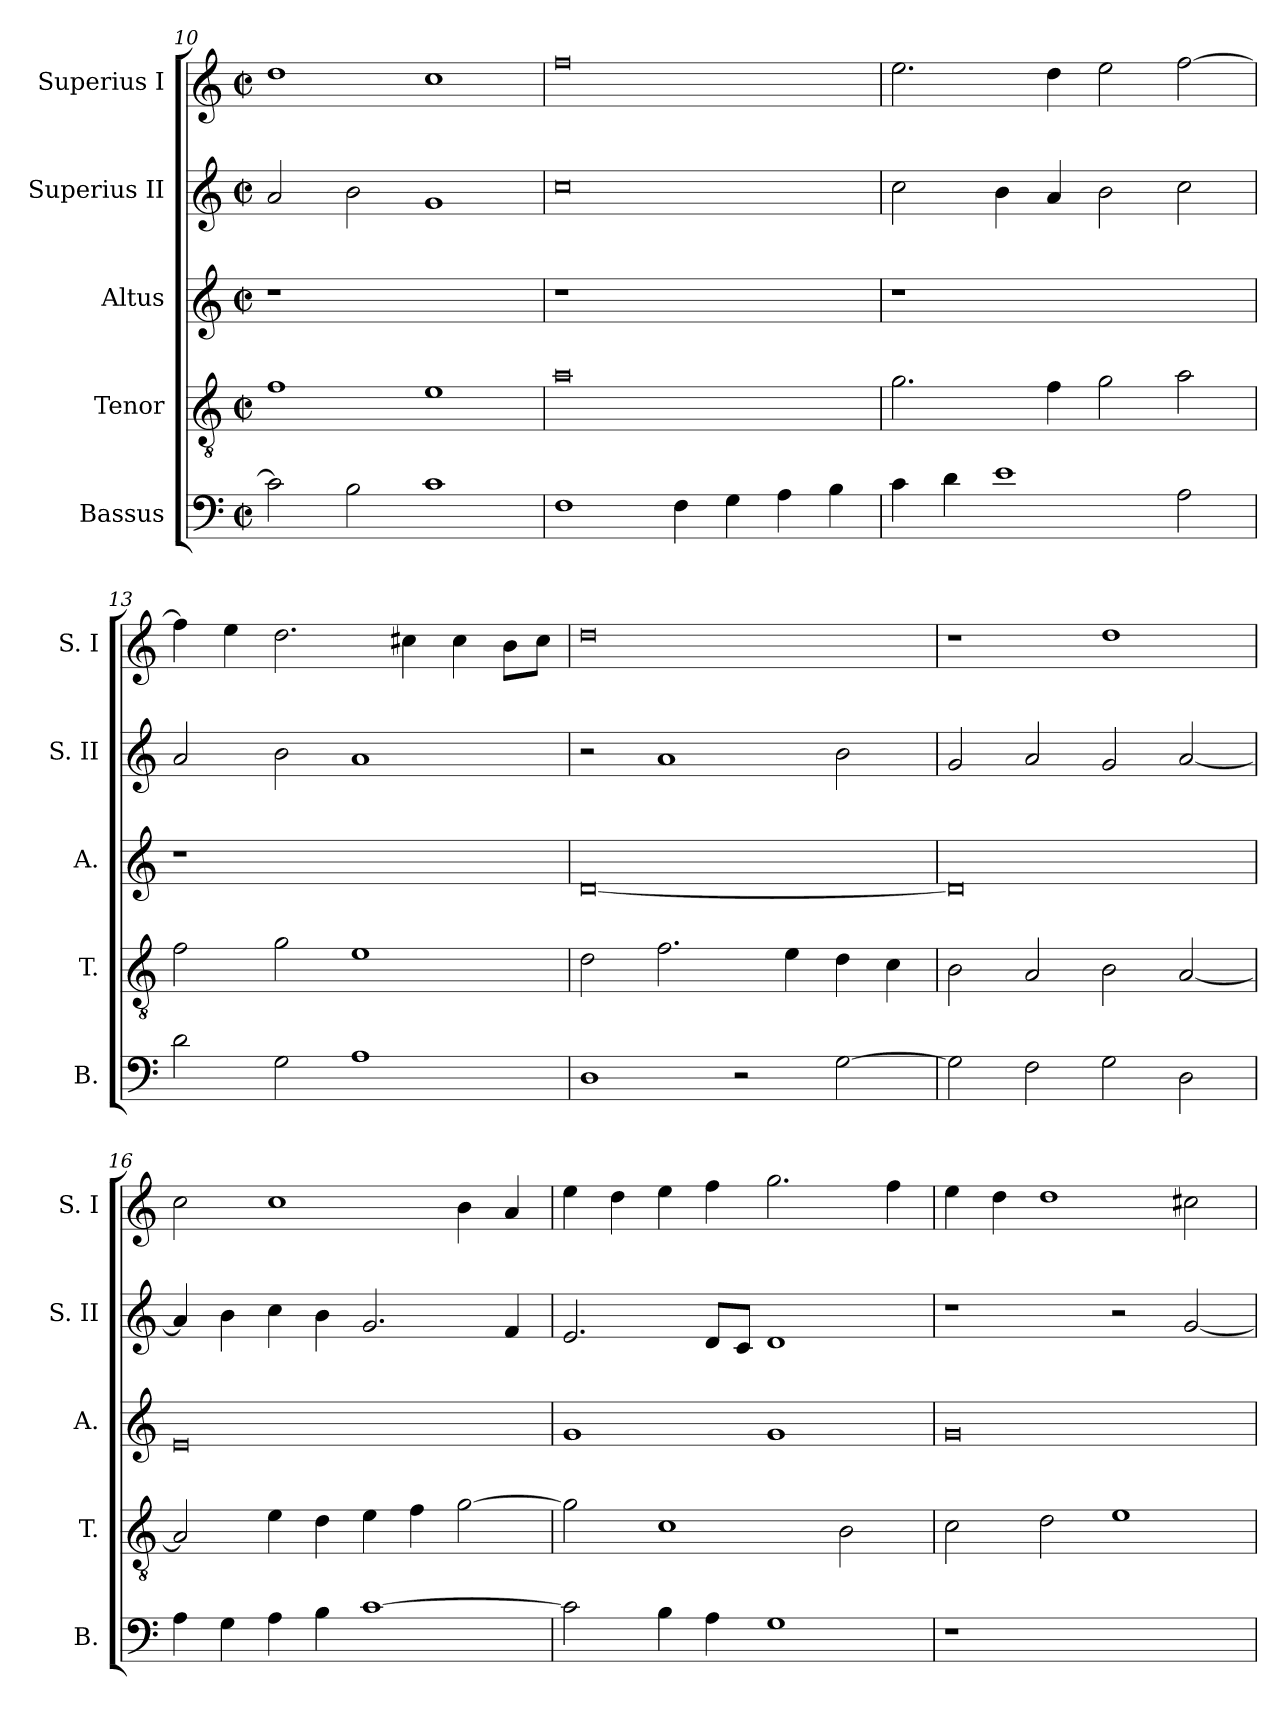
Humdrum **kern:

**kern	**kern	**kern	**kern	**kern
*part5	*part4	*part3	*part2	*part1
*staff5	*staff4	*staff3	*staff2	*staff1
*I"Bassus	*I"Tenor	*I"Altus	*I"Superius II	*I"Superius I
*I'B.	*I'T.	*I'A.	*I'S. II	*I'S. I
*clefF4	*clefGv2	*clefG2	*clefG2	*clefG2
*	*ITrd7c12	*	*	*
*k[]	*k[]	*k[]	*k[]	*k[]
*C:	*C:	*C:	*C:	*C:
*M2/2	*M2/2	*M2/2	*M2/2	*M2/2
*met(c|)	*met(c|)	*met(c|)	*met(c|)	*met(c|)
=10	=10	=10	=10	=10
!	!	!LO:N:vis=1	!	!
2ci\]	1Fi	1r	2ai/	1ddi
2Bi\	.	.	2bi\	.
1ci	1Ei	1ryy	1gi	1cci
!!LO:PB:g=z
=11	=11	=11	=11	=11
!	!	!LO:N:vis=1	!	!
1Fi	0Ai	1r	0cci	0ffi
4Fi\	.	1ryy	.	.
4Gi\	.	.	.	.
4Ai\	.	.	.	.
4Bi\	.	.	.	.
=12	=12	=12	=12	=12
!	!	!LO:N:vis=1	!	!
4ci\	2.Gi\	1r	2cci\	2.eei\
4di\	.	.	.	.
1ei	.	.	4bi\	.
.	4Fi\	.	4ai/	4ddi\
.	2Gi\	1ryy	2bi\	2eei\
2Ai\	2Ai\	.	2cci\	[>2ffi\
=13	=13	=13	=13	=13
!	!	!LO:N:vis=1	!	!
2di\	2Fi\	1r	2ai/	4ffi\]
.	.	.	.	4eei\
2Gi\	2Gi\	.	2bi\	2.ddi\
1Ai	1Ei	1ryy	1ai	.
.	.	.	.	4cc#Xi\
.	.	.	.	4cc#i\
.	.	.	.	8bi\L
.	.	.	.	8cc#i\J
=14	=14	=14	=14	=14
1Di	2Di\	[<0di	2r	0ddi
.	2.Fi\	.	1ai	.
2r	.	.	.	.
.	4Ei\	.	.	.
[>2Gi\	4Di\	.	2bi\	.
.	4Ci\	.	.	.
!!LO:LB:g=z
=15	=15	=15	=15	=15
2Gi\]	2BBi\	0di]	2gi/	1r
2Fi\	2AAi/	.	2ai/	.
2Gi\	2BBi\	.	2gi/	1ddi
2Di\	[<2AAi/	.	[<2ai/	.
=16	=16	=16	=16	=16
4Ai\	2AAi/]	0ei	4ai/]	2cci\
4Gi\	.	.	4bi\	.
4Ai\	4Ei\	.	4cci\	1cci
4Bi\	4Di\	.	4bi\	.
[>1ci	4Ei\	.	2.gi/	.
.	4Fi\	.	.	.
.	[>2Gi\	.	.	4bi\
.	.	.	4fi/	4ai/
=17	=17	=17	=17	=17
2ci\]	2Gi\]	1gi	2.ei/	4eei\
.	.	.	.	4ddi\
4Bi\	1Ci	.	.	4eei\
4Ai\	.	.	8di/L	4ffi\
.	.	.	8ci/J	.
1Gi	.	1gi	1di	2.ggi\
.	2BBi\	.	.	.
.	.	.	.	4ffi\
=18	=18	=18	=18	=18
!LO:N:vis=1	!	!	!	!
1r	2Ci\	0gi	1r	4eei\
.	.	.	.	4ddi\
.	2Di\	.	.	1ddi
1ryy	1Ei	.	2r	.
.	.	.	[<2gi/	2cc#Xi\
=	=	=	=	=
*-	*-	*-	*-	*-
